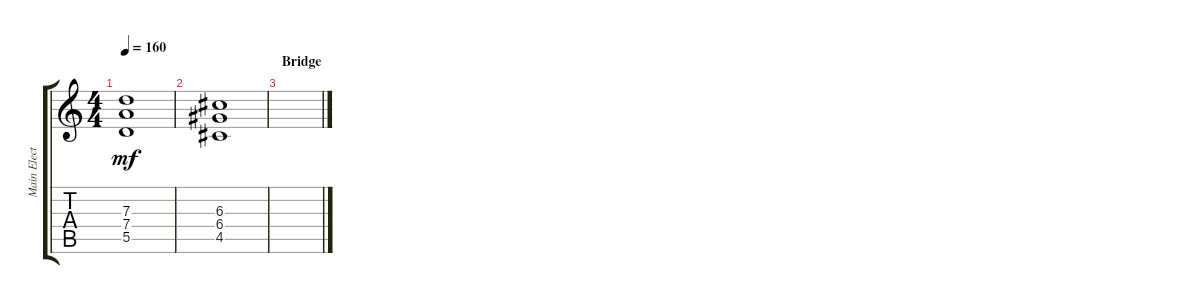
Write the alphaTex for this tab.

\track ("Main Electric Guitar" "Main Elect") {instrument distortionguitar}
\staff {score tabs}
\tuning (E4 B3 G3 D3 A2 E2) {hide}
\ts (4 4)
\tempo 160
\clef g2
\ks c
(7.3 7.4 5.5).1{dy mf} |
(6.3 6.4 4.5).1 |
\section ("" "Bridge")
